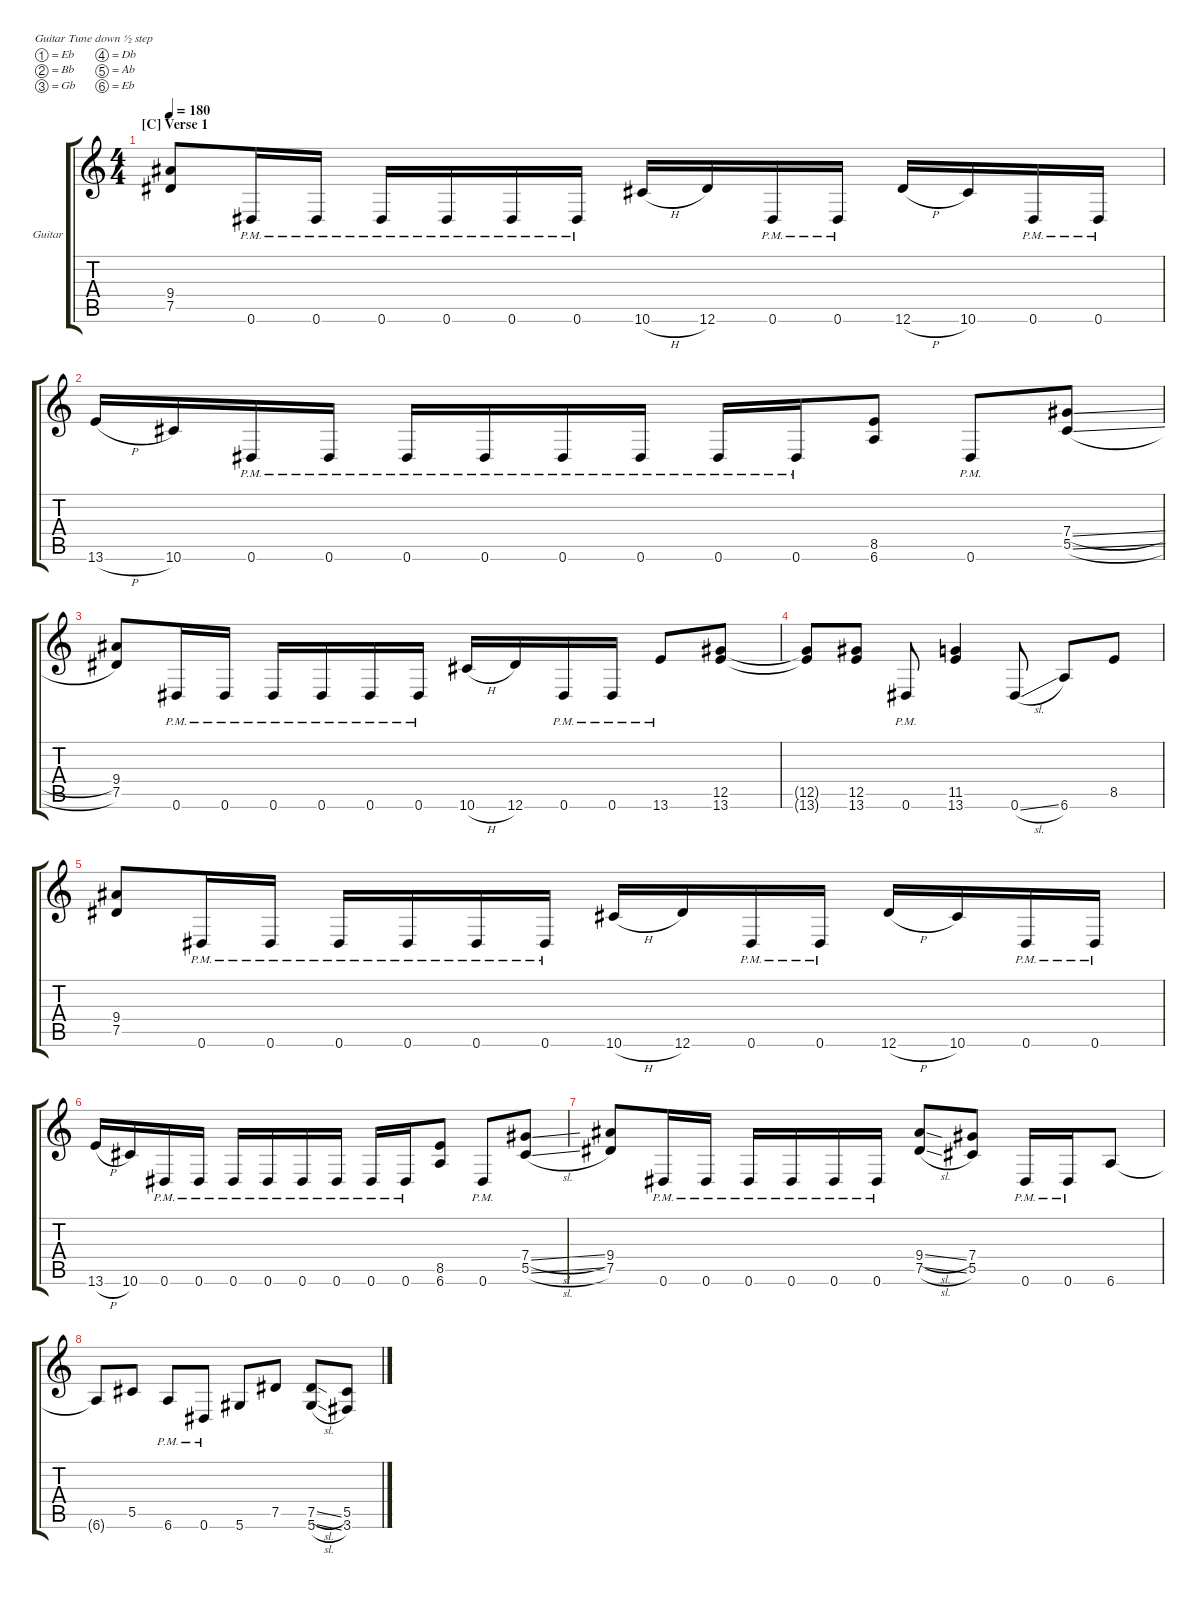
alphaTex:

\hideDynamics
\bracketExtendMode groupsimilarinstruments
\firstSystemTrackNameOrientation horizontal
\otherSystemsTrackNameOrientation horizontal
\track ("Davish G. Àlvarez - Guitar" "Guitar") {instrument overdrivenguitar}
\staff {score tabs}
\tuning (Eb4 Bb3 Gb3 Db3 Ab2 Eb2)
\ts (4 4)
\section ("C" "Verse 1")
\tempo 180
\clef g2
\scale
0.521912
\ks c
(9.4 7.5).8{dy f} 0.6{pm}.16 0.6{pm}.16 0.6{pm}.16 0.6{pm}.16 0.6{pm}.16 0.6{pm}.16 10.6{h}.16 12.6.16 0.6{pm}.16 0.6{pm}.16 12.6{h}.16 10.6.16 0.6{pm}.16 0.6{pm}.16 |
\scale
0.478339 13.6{h}.16 10.6.16 0.6{pm}.16 0.6{pm}.16 0.6{pm}.16 0.6{pm}.16 0.6{pm}.16 0.6{pm}.16 0.6{pm}.16 0.6{pm}.16 (8.5 6.6).8 0.6{pm}.8 (7.4{sl} 5.5{sl}).8 |
\scale
0.518624 (9.4 7.5).8 0.6{pm}.16 0.6{pm}.16 0.6{pm}.16 0.6{pm}.16 0.6{pm}.16 0.6{pm}.16 10.6{h}.16 12.6.16 0.6{pm}.16 0.6{pm}.16 13.6{pm}.8 (12.5 13.6).8 |
\scale
0.481348 (12.5{t} 13.6{t}).8 (12.5 13.6).8 0.6{pm}.8 (11.5 13.6).4 0.6{sl}.8 6.6.8 8.5.8 |
\scale
0.520482 (7.5 9.4).8 0.6{pm}.16 0.6{pm}.16 0.6{pm}.16 0.6{pm}.16 0.6{pm}.16 0.6{pm}.16 10.6{h}.16 12.6.16 0.6{pm}.16 0.6{pm}.16 12.6{h}.16 10.6.16 0.6{pm}.16 0.6{pm}.16 |
\scale
0.479763 13.6{h}.16 10.6.16 0.6{pm}.16 0.6{pm}.16 0.6{pm}.16 0.6{pm}.16 0.6{pm}.16 0.6{pm}.16 0.6{pm}.16 0.6{pm}.16 (8.5 6.6).8 0.6{pm}.8 (7.4{sl} 5.5{sl}).8 |
\scale
0.518862 (9.4 7.5).8 0.6{pm}.16 0.6{pm}.16 0.6{pm}.16 0.6{pm}.16 0.6{pm}.16 0.6{pm}.16 (9.4{sl} 7.5{sl}).8 (7.4 5.5).8 0.6{pm}.16 0.6{pm}.16 6.6.8 |
\scale
0.48053 6.6{t}.8 5.5.8 6.6{pm}.8 0.6{pm}.8 5.6.8 7.5.8 (7.5{sl} 5.6{sl}).8 (5.5 3.6).8
